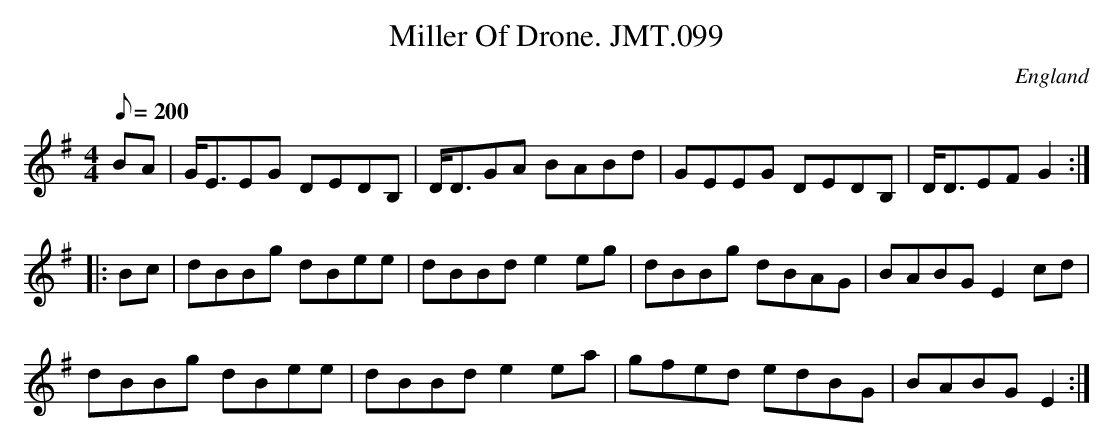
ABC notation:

X:1
T:Miller Of Drone. JMT.099
M:4/4
L:1/8
Q:200
O:England
K:G
BA|G<EEG DEDB,|D<DGA BABd|GEEG DEDB,|D<DEFG2:|!
|:Bc|dBBg dBee|dBBde2eg|dBBg dBAG|BABGE2cd|!
dBBg dBee|dBBde2ea|gfed edBG|BABGE2:|]
